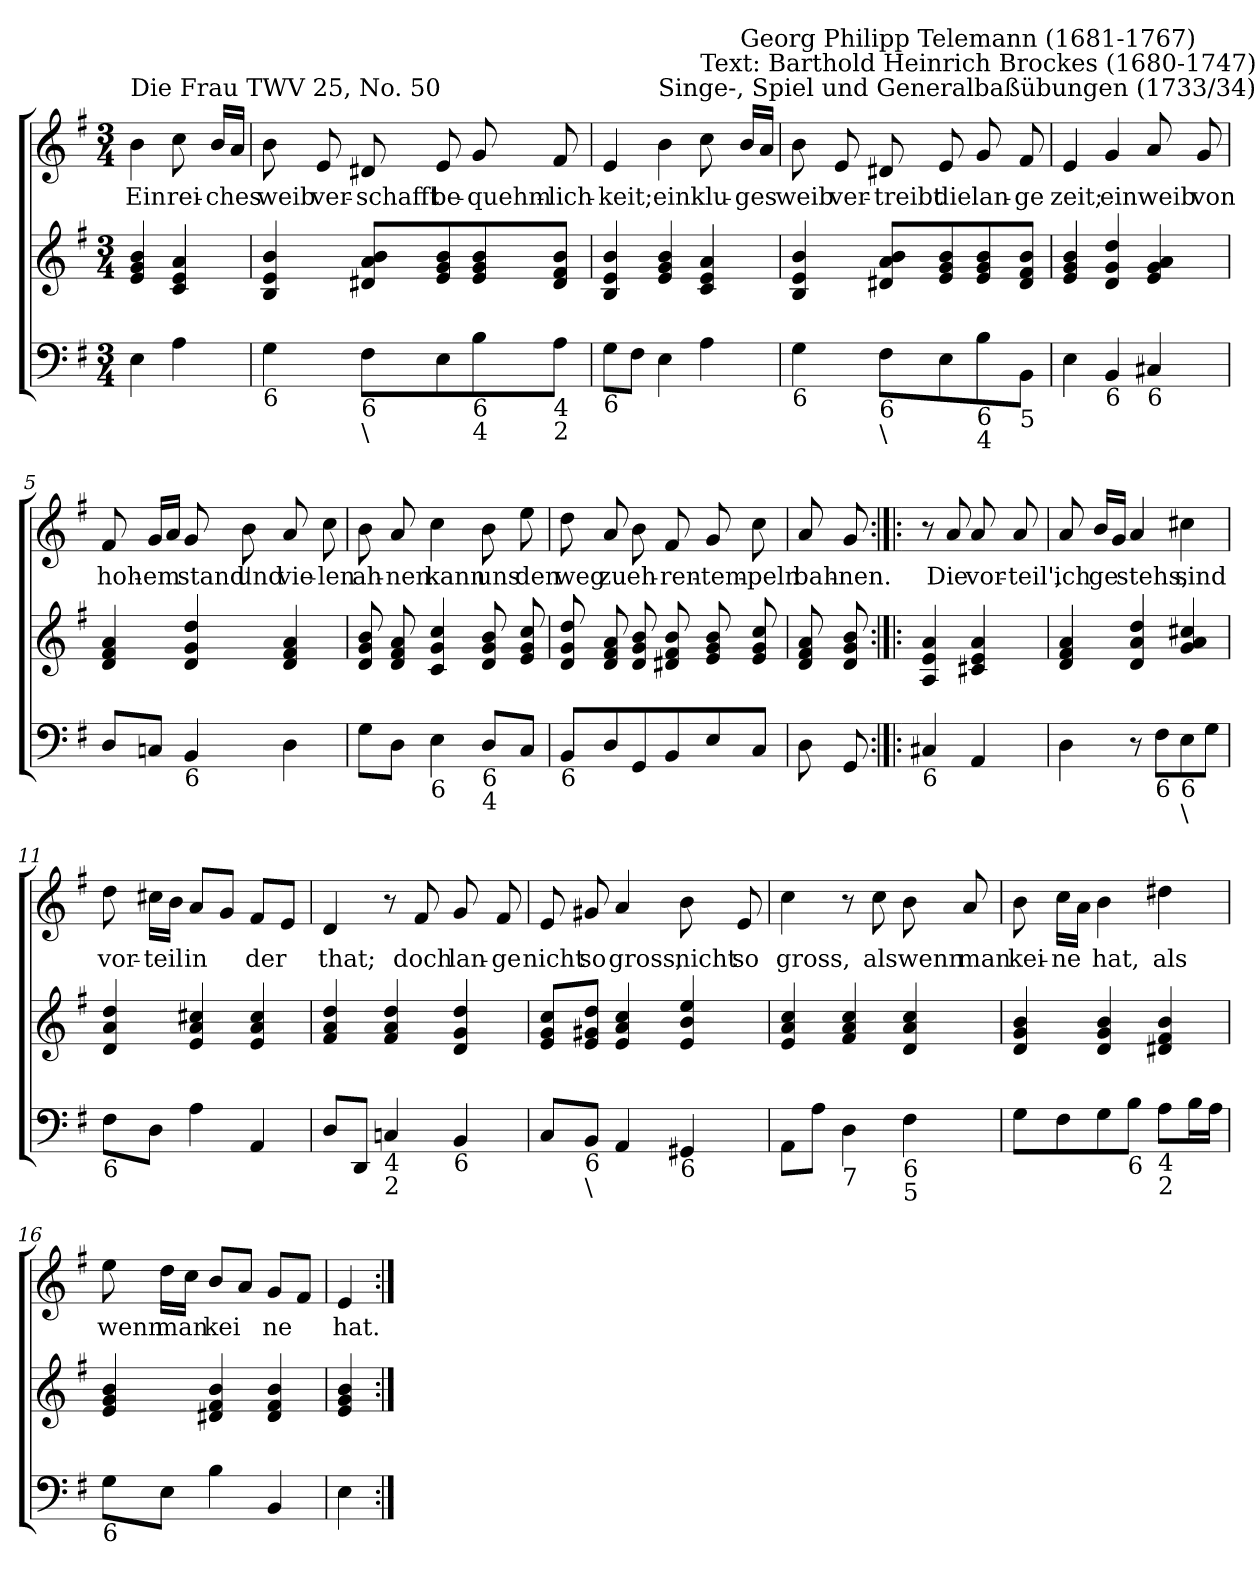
**kern	**kern	**kern	**text
*part2	*part2	*part1	*part1
*staff3	*staff2	*staff1	*staff1
*clefF4	*clefG2	*clefG2	*
*k[f#]	*k[f#]	*k[f#]	*
*G:	*G:	*G:	*
*M3/4	*M3/4	*M3/4	*
=	=	=	=
!	!	!LO:TX:a:t=Die Frau   TWV 25, No. 50	!
!	!	!	!LO:LY:b
4E\	4e/ 4g/ 4b/	4b\	Ein
!	!	!	!LO:LY:b
4A\	4c/ 4e/ 4a/	8cc\	rei-
!	!	!	!LO:LY:b
.	.	16b/LL	-ches
.	.	16a/JJ	.
=1	=1	=1	=1
!LO:TX:b:t=6	!	!	!
!	!	!	!LO:LY:b
4G\	4B/ 4e/ 4b/	8b\	weib
!	!	!	!LO:LY:b
.	.	8e/	ver-
!LO:TX:b:t=6	!	!	!
!LO:TX:b:t=\	!	!	!
!	!	!	!LO:LY:b
8F#\L	8d#X/ 8a/ 8b/L	8d#X/	-schafft
!	!	!	!LO:LY:b
8E\	8e/ 8g/ 8b/	8e/	be-
!LO:TX:b:t=6\n4	!	!	!
!	!	!	!LO:LY:b
8B\	8e/ 8g/ 8b/	8g/	-quehm-
!LO:TX:b:t=4\n2	!	!	!
!	!	!	!LO:LY:b
8A\J	8d#/ 8f#/ 8b/J	8f#/	-lich-
=2	=2	=2	=2
!LO:TX:b:t=6	!	!	!
!	!	!	!LO:LY:b
8G\L	4B/ 4e/ 4b/	4e/	-keit;
8F#\J	.	.	.
!	!	!LO:TX:a:t=Singe-, Spiel und Generalbaßübungen (1733/34)	!
!	!	!	!LO:LY:b
4E\	4e/ 4g/ 4b/	4b\	ein
!	!	!LO:TX:a:t=Text&colon; Barthold Heinrich Brockes (1680-1747)	!
!	!	!	!LO:LY:b
4A\	4c/ 4e/ 4a/	8cc\	klu-
!	!	!LO:TX:a:t=Georg Philipp Telemann (1681-1767)	!
!	!	!	!LO:LY:b
.	.	16b/LL	-ges
.	.	16a/JJ	.
=3	=3	=3	=3
!LO:TX:b:t=6	!	!	!
!	!	!	!LO:LY:b
4G\	4B/ 4e/ 4b/	8b\	weib
!	!	!	!LO:LY:b
.	.	8e/	ver-
!LO:TX:b:t=6	!	!	!
!LO:TX:b:t=\	!	!	!
!	!	!	!LO:LY:b
8F#\L	8d#X/ 8a/ 8b/L	8d#X/	-treibt
!	!	!	!LO:LY:b
8E\	8e/ 8g/ 8b/	8e/	die
!LO:TX:b:t=6\n4	!	!	!
!	!	!	!LO:LY:b
8B\	8e/ 8g/ 8b/	8g/	lan-
!LO:TX:b:t=5	!	!	!
!	!	!	!LO:LY:b
8BB\J	8d#/ 8f#/ 8b/J	8f#/	-ge
!!LO:LB:g=z
=4	=4	=4	=4
!	!	!	!LO:LY:b
4E\	4e/ 4g/ 4b/	4e/	zeit;
!LO:TX:b:t=6	!	!	!
!	!	!	!LO:LY:b
4BB/	4d/ 4g/ 4dd/	4g/	ein
!LO:TX:b:t=6	!	!	!
!	!	!	!LO:LY:b
4C#X/	4e/ 4g/ 4a/	8a/	weib
!	!	!	!LO:LY:b
.	.	8g/	von
=5	=5	=5	=5
!	!	!	!LO:LY:b
8D/L	4d/ 4f#/ 4a/	8f#/	hoh-
!	!	!	!LO:LY:b
8Cn/J	.	16g/LL	-em
.	.	16a/JJ	.
!LO:TX:b:t=6	!	!	!
!	!	!	!LO:LY:b
4BB/	4d/ 4g/ 4dd/	8g/	stand'
!	!	!	!LO:LY:b
.	.	8b\	und
!	!	!	!LO:LY:b
4D\	4d/ 4f#/ 4a/	8a/	vie-
!	!	!	!LO:LY:b
.	.	8cc\	-len
=6	=6	=6	=6
!	!	!	!LO:LY:b
8G\L	8d/ 8g/ 8b/	8b\	ah-
!	!	!	!LO:LY:b
8D\J	8d/ 8f#/ 8a/	8a/	-nen
!LO:TX:b:t=6	!	!	!
!	!	!	!LO:LY:b
4E\	4c/ 4g/ 4cc/	4cc\	kann
!LO:TX:b:t=6\n4	!	!	!
!	!	!	!LO:LY:b
8D/L	8d/ 8g/ 8b/	8b\	uns
!	!	!	!LO:LY:b
8C/J	8e/ 8g/ 8cc/	8ee\	den
=7	=7	=7	=7
!LO:TX:b:t=6	!	!	!
!	!	!	!LO:LY:b
8BB/L	8d/ 8g/ 8dd/	8dd\	weg
!	!	!	!LO:LY:b
8D/	8d/ 8f#/ 8a/	8a/	zu
!	!	!	!LO:LY:b
8GG/	8d/ 8g/ 8b/	8b\	eh-
!	!	!	!LO:LY:b
8BB/	8d#X/ 8f#/ 8b/	8f#/	-ren-
!	!	!	!LO:LY:b
8E/	8e/ 8g/ 8b/	8g/	-tem-
!	!	!	!LO:LY:b
8C/J	8e/ 8g/ 8cc/	8cc\	-peln
=8	=8	=8	=8
!	!	!	!LO:LY:b
8D\	8d/ 8f#/ 8a/	8a/	bah-
!	!	!	!LO:LY:b
8GG/	8d/ 8g/ 8b/	8g/	-nen.
!!LO:LB:g=z
=9:|!|:	=9:|!|:	=9:|!|:	=9:|!|:
!LO:TX:b:t=6	!	!	!
4C#X/	4A/ 4e/ 4a/	8r	.
!	!	!	!LO:LY:b
.	.	8a/	Die
!	!	!	!LO:LY:b
4AA/	4c#X/ 4e/ 4a/	8a/	vor-
!	!	!	!LO:LY:b
.	.	8a/	-teil',
=10	=10	=10	=10
!	!	!	!LO:LY:b
4D\	4d/ 4f#/ 4a/	8a/	ich
!	!	!	!LO:LY:b
.	.	16b/LL	ge
.	.	16g/JJ	.
!	!	!	!LO:LY:b
8r	4d/ 4a/ 4dd/	4a/	stehs,
!LO:TX:b:t=6	!	!	!
8F#\L	.	.	.
!LO:TX:b:t=6	!	!	!
!LO:TX:b:t=\	!	!	!
!	!	!	!LO:LY:b
8E\	4g/ 4a/ 4cc#X/	4cc#X\	sind
8G\J	.	.	.
=11	=11	=11	=11
!LO:TX:b:t=6	!	!	!
!	!	!	!LO:LY:b
8F#\L	4d/ 4a/ 4dd/	8dd\	vor-
!	!	!	!LO:LY:b
8D\J	.	16cc#X\LL	-teil
.	.	16b\JJ	.
!	!	!	!LO:LY:b
4A\	4e/ 4a/ 4cc#X/	8a/L	in
.	.	8g/J	.
!	!	!	!LO:LY:b
4AA/	4e/ 4a/ 4cc#/	8f#/L	der
.	.	8e/J	.
=12	=12	=12	=12
!	!	!	!LO:LY:b
8D/L	4f#/ 4a/ 4dd/	4d/	that;
8DD/J	.	.	.
!LO:TX:b:t=4\n2	!	!	!
4Cn/	4f#/ 4a/ 4dd/	8r	.
!	!	!	!LO:LY:b
.	.	8f#/	doch
!LO:TX:b:t=6	!	!	!
!	!	!	!LO:LY:b
4BB/	4d/ 4g/ 4dd/	8g/	lan-
!	!	!	!LO:LY:b
.	.	8f#/	-ge
!!LO:LB:g=z
=13	=13	=13	=13
!	!	!	!LO:LY:b
8C/L	8e/ 8g/ 8cc/L	8e/	nicht
!LO:TX:b:t=6	!	!	!
!LO:TX:b:t=\	!	!	!
!	!	!	!LO:LY:b
8BB/J	8e/ 8g#X/ 8dd/J	8g#X/	so
!	!	!	!LO:LY:b
4AA/	4e/ 4a/ 4cc/	4a/	gross,
!LO:TX:b:t=6	!	!	!
!	!	!	!LO:LY:b
4GG#X/	4e/ 4b/ 4ee/	8b\	nicht
!	!	!	!LO:LY:b
.	.	8e/	so
=14	=14	=14	=14
!	!	!	!LO:LY:b
8AA\L	4e/ 4a/ 4cc/	4cc\	gross,
8A\J	.	.	.
!LO:TX:b:t=7	!	!	!
4D\	4f#/ 4a/ 4cc/	8r	.
!	!	!	!LO:LY:b
.	.	8cc\	als
!LO:TX:b:t=6\n5	!	!	!
!	!	!	!LO:LY:b
4F#\	4d/ 4a/ 4cc/	8b\	wenn
!	!	!	!LO:LY:b
.	.	8a/	man
=15	=15	=15	=15
!	!	!	!LO:LY:b
8G\L	4d/ 4g/ 4b/	8b\	kei-
!	!	!	!LO:LY:b
8F#\	.	16cc\LL	-ne
.	.	16a\JJ	.
!	!	!	!LO:LY:b
8G\	4d/ 4g/ 4b/	4b\	hat,
!LO:TX:b:t=6	!	!	!
8B\J	.	.	.
!LO:TX:b:t=4\n2	!	!	!
!	!	!	!LO:LY:b
8A\L	4d#X/ 4f#/ 4b/	4dd#X\	als
16B\L	.	.	.
16A\JJ	.	.	.
=16	=16	=16	=16
!LO:TX:b:t=6	!	!	!
!	!	!	!LO:LY:b
8G\L	4e/ 4g/ 4b/	8ee\	wenn
!	!	!	!LO:LY:b
8E\J	.	16dd\LL	man
.	.	16cc\JJ	.
!	!	!	!LO:LY:b
4B\	4d#X/ 4f#/ 4b/	8b/L	kei
.	.	8a/J	.
!	!	!	!LO:LY:b
4BB/	4d#/ 4f#/ 4b/	8g/L	ne
.	.	8f#/J	.
=17	=17	=17	=17
!	!	!	!LO:LY:b
4E\	4e/ 4g/ 4b/	4e/	hat.
=:|!	=:|!	=:|!	=:|!
*-	*-	*-	*-
